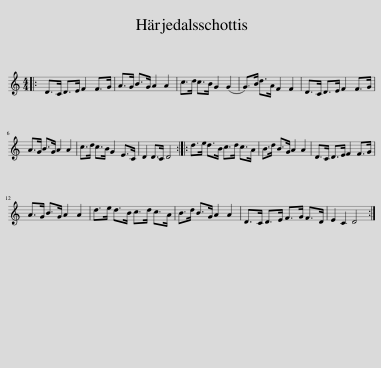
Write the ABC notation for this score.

X:1
L:1/8
M:4/4
I:linebreak $
K:C
V:1 treble
V:1
|: D>C D>E F2 F>G | A>G B>G A2 A2 | c>d c>B G2 (G2 | G>)B d>A F2 F2 | D>C D>E F2 F>G |$ %5
 A>G B>G A2 A2 | c>d c>B G2 E>C | D2 D>C D4 :: d>e d>B c>d c>A | B>d B>G A2 A2 | %10
 D>C D>E F2 F>G |$ A>G B>G A2 A2 | d>e d>B c>d c>A | B>d B>G A2 A2 | D>C D>E F>G F>D | %15
 E2 C2 D4 :| %16
